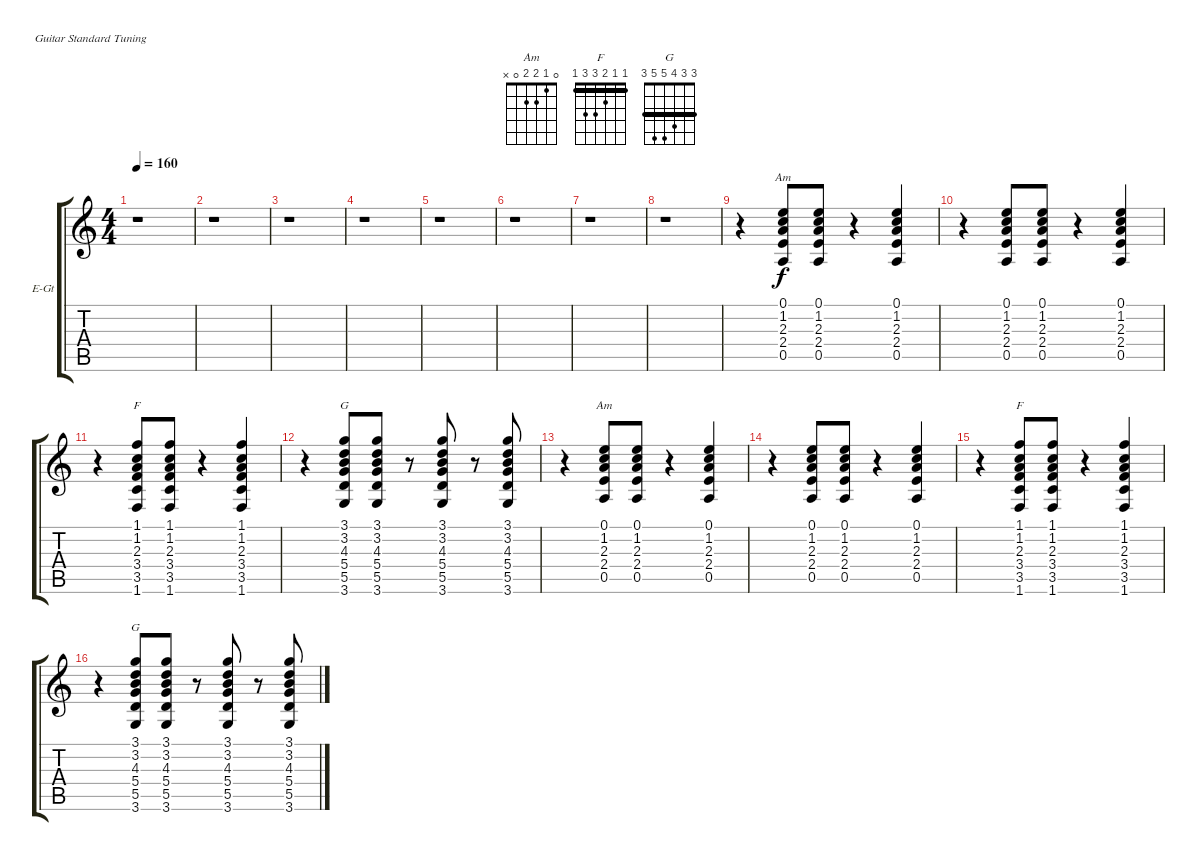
\bracketExtendMode groupsimilarinstruments
\firstSystemTrackNameOrientation horizontal
\otherSystemsTrackNameOrientation horizontal
\track ("Guitar 2" "E-Gt") {instrument electricguitarclean}
\staff {score tabs}
\tuning (E4 B3 G3 D3 A2 E2)
\chord ("Am" 0 1 2 2 0 x)
\chord ("F" 1 1 2 3 3 1) {barre (1 1)}
\chord ("G" 3 3 4 5 5 3) {barre (3 3)}
\ts (4 4)
\tempo 160
\clef g2
\ks c
r.1{dy f} |
r.1 |
r.1 |
r.1 |
r.1 |
r.1 |
r.1 |
r.1 |
r.4 (0.1 1.2 2.3 2.4 0.5).8{ch "Am"} (0.1 1.2 2.3 2.4 0.5).8 r.4 (0.1 1.2 2.3 2.4 0.5).4 |
r.4 (0.1 1.2 2.3 2.4 0.5).8 (0.1 1.2 2.3 2.4 0.5).8 r.4 (0.1 1.2 2.3 2.4 0.5).4 |
r.4 (1.1 1.2 2.3 3.4 3.5 1.6).8{ch "F"} (1.1 1.2 2.3 3.4 3.5 1.6).8 r.4 (1.1 1.2 2.3 3.4 3.5 1.6).4 |
r.4 (3.1 3.2 4.3 5.4 5.5 3.6).8{ch "G"} (3.1 3.2 4.3 5.4 5.5 3.6).8 r.8 (3.1 3.2 4.3 5.4 5.5 3.6).8 r.8 (3.1 3.2 4.3 5.4 5.5 3.6).8 |
r.4 (0.1 1.2 2.3 2.4 0.5).8{ch "Am"} (0.1 1.2 2.3 2.4 0.5).8 r.4 (0.1 1.2 2.3 2.4 0.5).4 |
r.4 (0.1 1.2 2.3 2.4 0.5).8 (0.1 1.2 2.3 2.4 0.5).8 r.4 (0.1 1.2 2.3 2.4 0.5).4 |
r.4 (1.1 1.2 2.3 3.4 3.5 1.6).8{ch "F"} (1.1 1.2 2.3 3.4 3.5 1.6).8 r.4 (1.1 1.2 2.3 3.4 3.5 1.6).4 |
r.4 (3.1 3.2 4.3 5.4 5.5 3.6).8{ch "G"} (3.1 3.2 4.3 5.4 5.5 3.6).8 r.8 (3.1 3.2 4.3 5.4 5.5 3.6).8 r.8 (3.1 3.2 4.3 5.4 5.5 3.6).8
